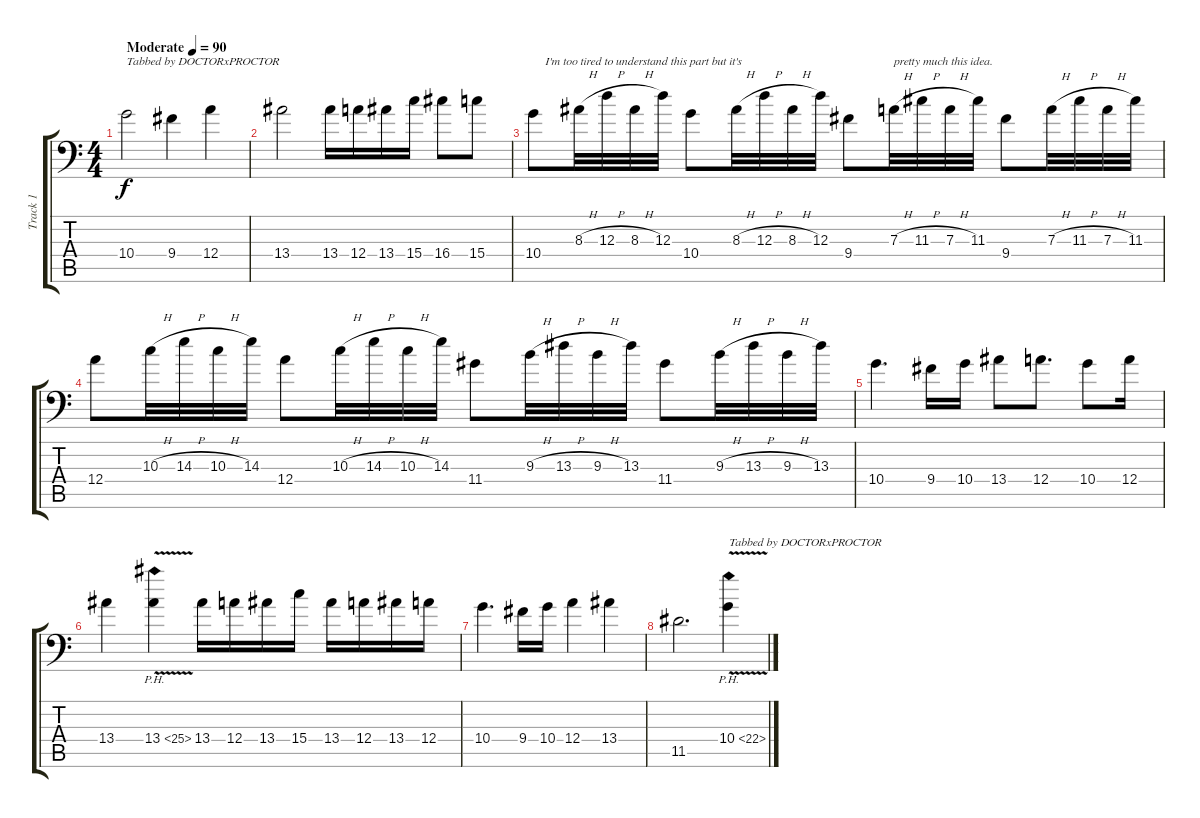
\track ("Track 1" "Track 1") {instrument distortionguitar}
\staff {score tabs}
\tuning (B3 Gb3 D3 A2 E2 A1) {hide}
\ts (4 4)
\tempo (90 "Moderate")
\clef f4
\ks c
10.4.2{txt "Tabbed by DOCTORxPROCTOR" dy f instrument distortionguitar} 9.4.4 12.4.4 |
13.4.2 13.4.16 12.4.16 13.4.16 15.4.16 16.4.8 15.4.8 |
10.4.8{txt "    I'm too tired to understand this part but it's"} 8.3{h}.32 12.3{h}.32 8.3{h}.32 12.3.32 10.4.8 8.3{h}.32 12.3{h}.32 8.3{h}.32 12.3.32 9.4.8 7.3{h}.32{txt "pretty much this idea."} 11.3{h}.32 7.3{h}.32 11.3.32 9.4.8 7.3{h}.32 11.3{h}.32 7.3{h}.32 11.3.32 |
12.4.8 10.3{h}.32 14.3{h}.32 10.3{h}.32 14.3.32 12.4.8 10.3{h}.32 14.3{h}.32 10.3{h}.32 14.3.32 11.4.8 9.3{h}.32 13.3{h}.32 9.3{h}.32 13.3.32 11.4.8 9.3{h}.32 13.3{h}.32 9.3{h}.32 13.3.32 |
10.4.4{d} 9.4.16 10.4.16 13.4.8 12.4.8{d} 10.4.8 12.4.16 |
13.4.4 13.4{ph 12 v}.4 13.4.16 12.4.16 13.4.16 15.4.16 13.4.16 12.4.16 13.4.16 12.4.16 |
10.4.4{d} 9.4.16 10.4.16 12.4.4 13.4.4 |
11.5.2{d} 10.4{ph 12 v}.4{txt "Tabbed by DOCTORxPROCTOR"}
